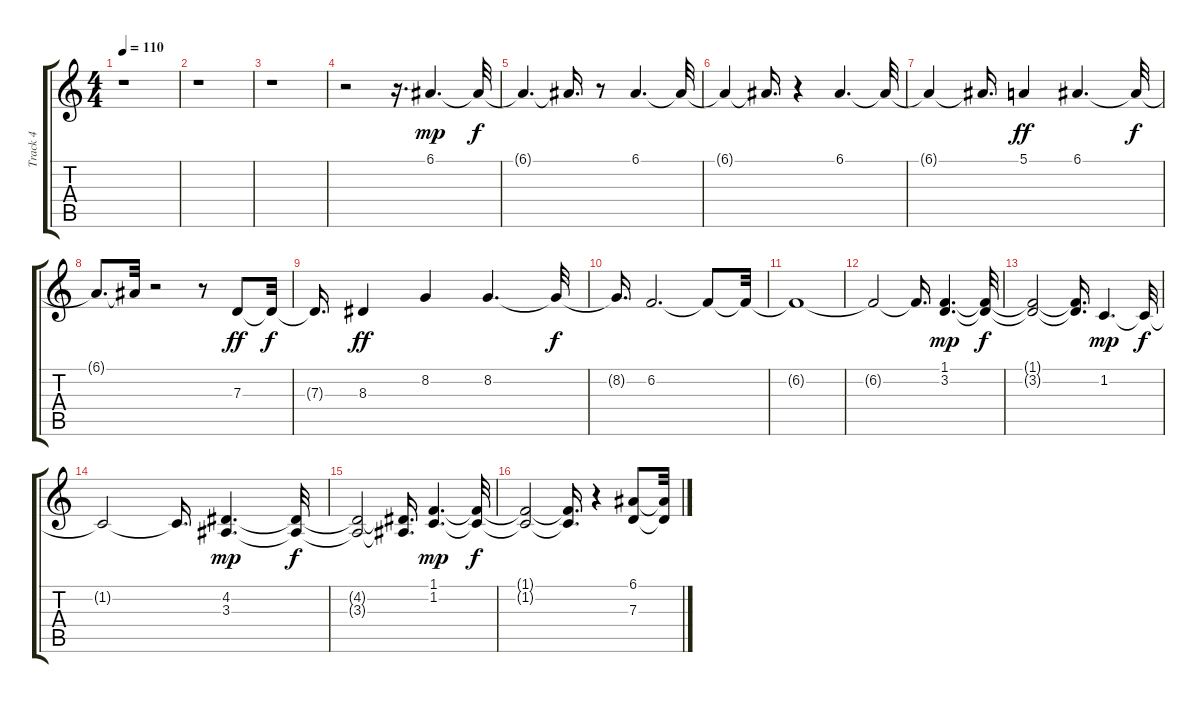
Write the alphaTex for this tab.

\track ("Track 4" "Track 4") {instrument stringensemble1}
\staff {score tabs}
\tuning (E4 B3 G3 D3 A2 E2) {hide}
\ts (4 4)
\tempo 110
\clef g2
\ks c
r.1{dy f} |
r.1 |
r.1 |
r.2 r.16{d} 6.1.4{d dy mp} 6.1{t}.32{dy f} |
6.1{t}.4{d} 6.1{t}.16{d} r.8 6.1.4{d} 6.1{t}.32 |
6.1{t}.4 6.1{t}.16{d} r.4 6.1.4{d} 6.1{t}.32 |
6.1{t}.4 6.1{t}.16{d} 5.1.4{dy ff} 6.1.4{d} 6.1{t}.32{dy f} |
6.1{t}.8{d} 6.1{t}.32 r.2 r.8 7.3.8{dy ff} 7.3{t}.32{dy f} |
7.3{t}.16{d} 8.3.4{dy ff} 8.2.4 8.2.4{d} 8.2{t}.32{dy f} |
8.2{t}.16{d} 6.2.2{d} 6.2{t}.8 6.2{t}.32 |
6.2{t}.1 |
6.2{t}.2 6.2{t}.16{d} (1.1 3.2).4{d dy mp} (1.1{t} 3.2{t}).32{dy f} |
(1.1{t} 3.2{t}).2 (1.1{t} 3.2{t}).16{d} 1.2.4{d dy mp} 1.2{t}.32{dy f} |
1.2{t}.2 1.2{t}.16{d} (4.2 3.3).4{d dy mp} (4.2{t} 3.3{t}).32{dy f} |
(4.2{t} 3.3{t}).2 (4.2{t} 3.3{t}).16{d} (1.1 1.2).4{d dy mp} (1.1{t} 1.2{t}).32{dy f} |
(1.1{t} 1.2{t}).2 (1.1{t} 1.2{t}).16{d} r.4 (6.1 7.3).8 (6.1{t} 7.3{t}).32
